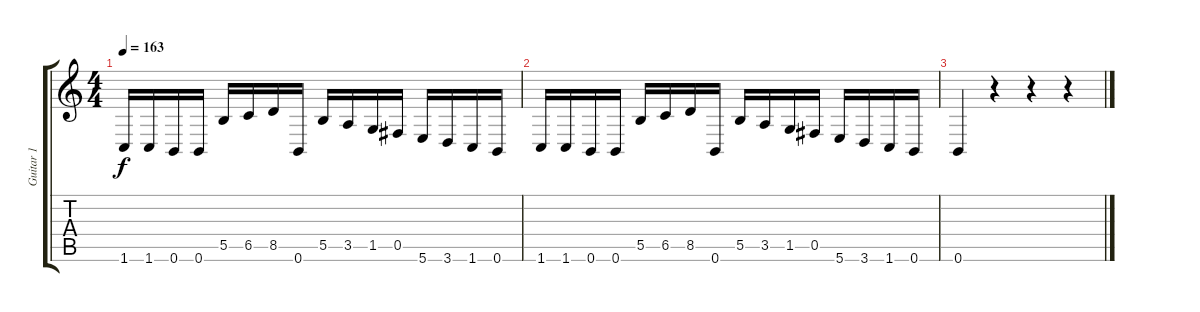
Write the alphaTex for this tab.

\track ("Guitar 1" "Guitar 1") {instrument distortionguitar}
\staff {score tabs}
\tuning (Db4 Ab3 E3 B2 Gb2 B1) {hide}
\ts (4 4)
\tempo 163
\clef g2
\ks c
1.6.16{dy f} 1.6.16 0.6.16 0.6.16 5.5.16 6.5.16 8.5.16 0.6.16 5.5.16 3.5.16 1.5.16 0.5.16 5.6.16 3.6.16 1.6.16 0.6.16 |
1.6.16 1.6.16 0.6.16 0.6.16 5.5.16 6.5.16 8.5.16 0.6.16 5.5.16 3.5.16 1.5.16 0.5.16 5.6.16 3.6.16 1.6.16 0.6.16 |
0.6.4 r.4 r.4 r.4
